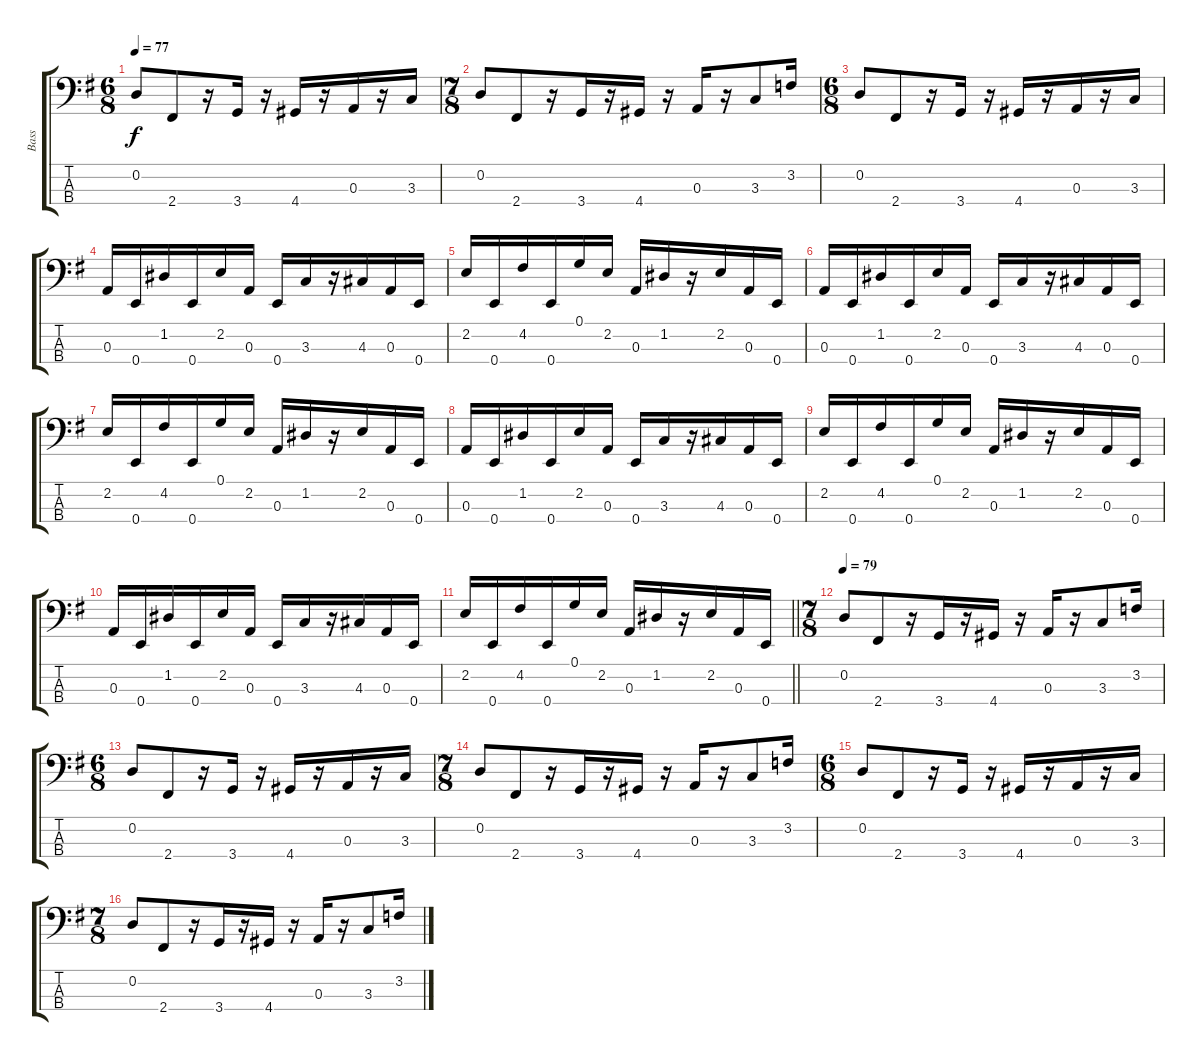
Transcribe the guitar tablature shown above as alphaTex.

\track ("Bass" "Bass") {instrument electricbassfinger}
\staff {score tabs}
\tuning (G2 D2 A1 E1) {hide}
\ts (6 8)
\tempo 77
\clef f4
\ks g
0.2.8{dy f} 2.4.8 r.16 3.4.16 r.16 4.4.16 r.16 0.3.16 r.16 3.3.16 |
\ts (7 8)
0.2.8 2.4.8 r.16 3.4.16 r.16 4.4.16 r.16 0.3.16 r.16 3.3.8 3.2.16 |
\ts (6 8)
0.2.8 2.4.8 r.16 3.4.16 r.16 4.4.16 r.16 0.3.16 r.16 3.3.16 |
0.3.16 0.4.16 1.2.16 0.4.16 2.2.16 0.3.16 0.4.16 3.3.16 r.16 4.3.16 0.3.16 0.4.16 |
2.2.16 0.4.16 4.2.16 0.4.16 0.1.16 2.2.16 0.3.16 1.2.16 r.16 2.2.16 0.3.16 0.4.16 |
0.3.16 0.4.16 1.2.16 0.4.16 2.2.16 0.3.16 0.4.16 3.3.16 r.16 4.3.16 0.3.16 0.4.16 |
2.2.16 0.4.16 4.2.16 0.4.16 0.1.16 2.2.16 0.3.16 1.2.16 r.16 2.2.16 0.3.16 0.4.16 |
0.3.16 0.4.16 1.2.16 0.4.16 2.2.16 0.3.16 0.4.16 3.3.16 r.16 4.3.16 0.3.16 0.4.16 |
2.2.16 0.4.16 4.2.16 0.4.16 0.1.16 2.2.16 0.3.16 1.2.16 r.16 2.2.16 0.3.16 0.4.16 |
0.3.16 0.4.16 1.2.16 0.4.16 2.2.16 0.3.16 0.4.16 3.3.16 r.16 4.3.16 0.3.16 0.4.16 |
\barLineRight lightlight
2.2.16 0.4.16 4.2.16 0.4.16 0.1.16 2.2.16 0.3.16 1.2.16 r.16 2.2.16 0.3.16 0.4.16 |
\ts (7 8)
\tempo 79
0.2.8 2.4.8 r.16 3.4.16 r.16 4.4.16 r.16 0.3.16 r.16 3.3.8 3.2.16 |
\ts (6 8)
0.2.8 2.4.8 r.16 3.4.16 r.16 4.4.16 r.16 0.3.16 r.16 3.3.16 |
\ts (7 8)
0.2.8 2.4.8 r.16 3.4.16 r.16 4.4.16 r.16 0.3.16 r.16 3.3.8 3.2.16 |
\ts (6 8)
0.2.8 2.4.8 r.16 3.4.16 r.16 4.4.16 r.16 0.3.16 r.16 3.3.16 |
\ts (7 8)
0.2.8 2.4.8 r.16 3.4.16 r.16 4.4.16 r.16 0.3.16 r.16 3.3.8 3.2.16
